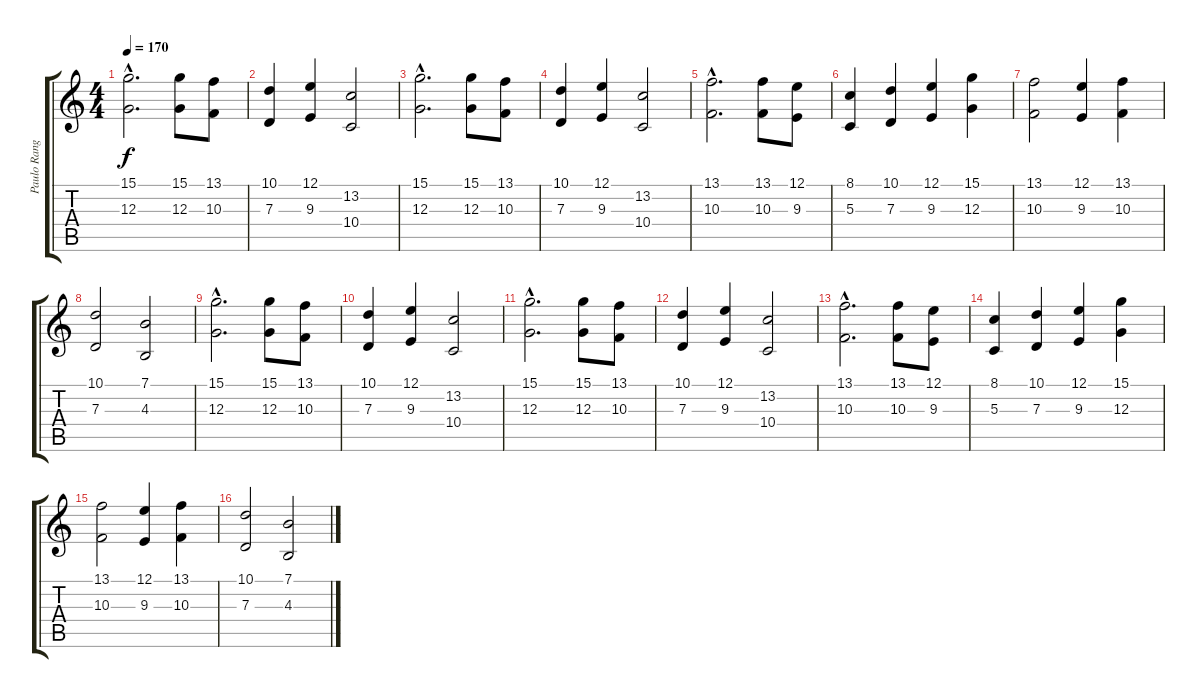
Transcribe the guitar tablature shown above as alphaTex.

\track ("Paulo Rangel" "Paulo Rang") {instrument stringensemble1}
\staff {score tabs}
\tuning (E4 B3 G3 D3 A2 E2) {hide}
\ts (4 4)
\tempo 170
\clef g2
\ks c
(15.1{hac} 12.3{hac}).2{d dy f instrument stringensemble1} (15.1 12.3).8 (13.1 10.3).8 |
(10.1 7.3).4 (12.1 9.3).4 (13.2 10.4).2 |
(15.1{hac} 12.3{hac}).2{d} (15.1 12.3).8 (13.1 10.3).8 |
(10.1 7.3).4 (12.1 9.3).4 (13.2 10.4).2 |
(13.1{hac} 10.3{hac}).2{d} (13.1 10.3).8 (12.1 9.3).8 |
(8.1 5.3).4 (10.1 7.3).4 (12.1 9.3).4 (15.1 12.3).4 |
(13.1 10.3).2 (12.1 9.3).4 (13.1 10.3).4 |
(10.1 7.3).2 (7.1 4.3).2 |
(15.1{hac} 12.3{hac}).2{d} (15.1 12.3).8 (13.1 10.3).8 |
(10.1 7.3).4 (12.1 9.3).4 (13.2 10.4).2 |
(15.1{hac} 12.3{hac}).2{d} (15.1 12.3).8 (13.1 10.3).8 |
(10.1 7.3).4 (12.1 9.3).4 (13.2 10.4).2 |
(13.1{hac} 10.3{hac}).2{d} (13.1 10.3).8 (12.1 9.3).8 |
(8.1 5.3).4 (10.1 7.3).4 (12.1 9.3).4 (15.1 12.3).4 |
(13.1 10.3).2 (12.1 9.3).4 (13.1 10.3).4 |
(10.1 7.3).2 (7.1 4.3).2
